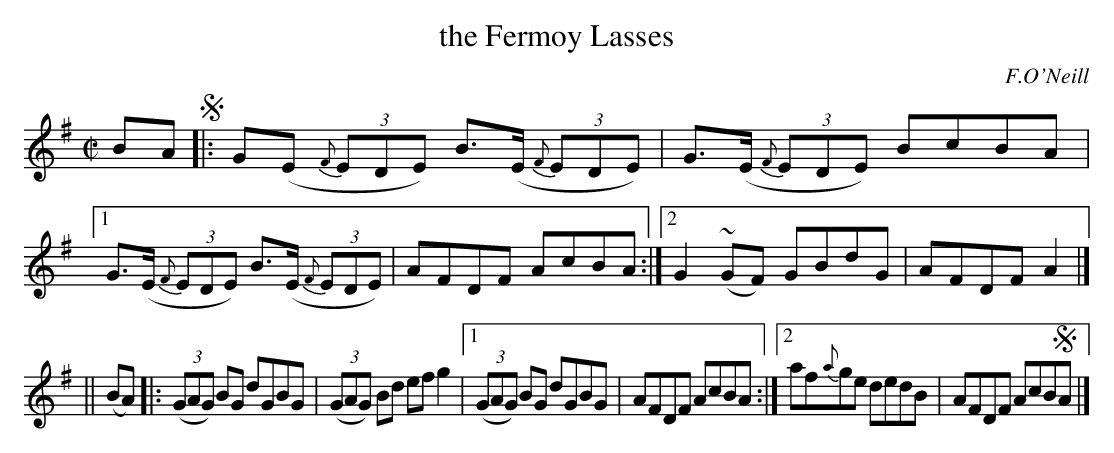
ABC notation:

X:1
T: the Fermoy Lasses
O: F.O'Neill
M: C|
L: 1/8
K: Em	% and G
BA !segno!|:\
G(E (3{F}EDE) B>(E (3{F}EDE) | G>(E (3{F}EDE) BcBA \
|[1 G>(E (3{F}EDE) B>(E (3{F}EDE) | AFDF AcBA :|\
 [2 G2~(GF) GBdG | AFDF A2 |]
|| (BA) |:\
(3(GAG) BG dGBG | (3(GAG) Bd efg2 \
|[1 (3(GAG) BG dGBG | AFDF AcBA :|\
 [2 af{a}ge dedB | AFDF AcB!segno!A |]
